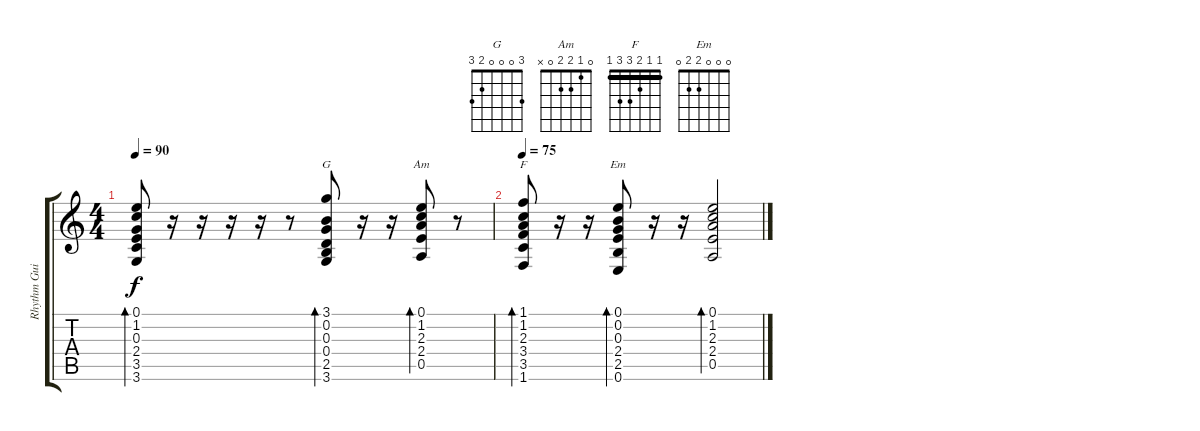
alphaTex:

\track ("Rhythm Guitar" "Rhythm Gui") {instrument acousticguitarsteel}
\staff {score tabs}
\tuning (E4 B3 G3 D3 A2 E2) {hide}
\chord ("G" 3 0 0 0 2 3)
\chord ("Am" 0 1 2 2 0 x)
\chord ("F" 1 1 2 3 3 1) {barre 1}
\chord ("Em" 0 0 0 2 2 0)
\ts (4 4)
\tempo 90
\clef g2
\ks c
(0.1 1.2 0.3 2.4 3.5 3.6).8{bd 60 dy f} r.16 r.16 r.16 r.16 r.8 (3.1 0.2 0.3 0.4 2.5 3.6).8{bd 60 ch "G"} r.16 r.16 (0.1 1.2 2.3 2.4 0.5).8{bd 60 ch "Am"} r.8 |
\tempo 75
(1.1 1.2 2.3 3.4 3.5 1.6).8{bd 60 ch "F"} r.16 r.16 (0.1 0.2 0.3 2.4 2.5 0.6).8{bd 60 ch "Em"} r.16 r.16 (0.1 1.2 2.3 2.4 0.5).2{bd 60}
